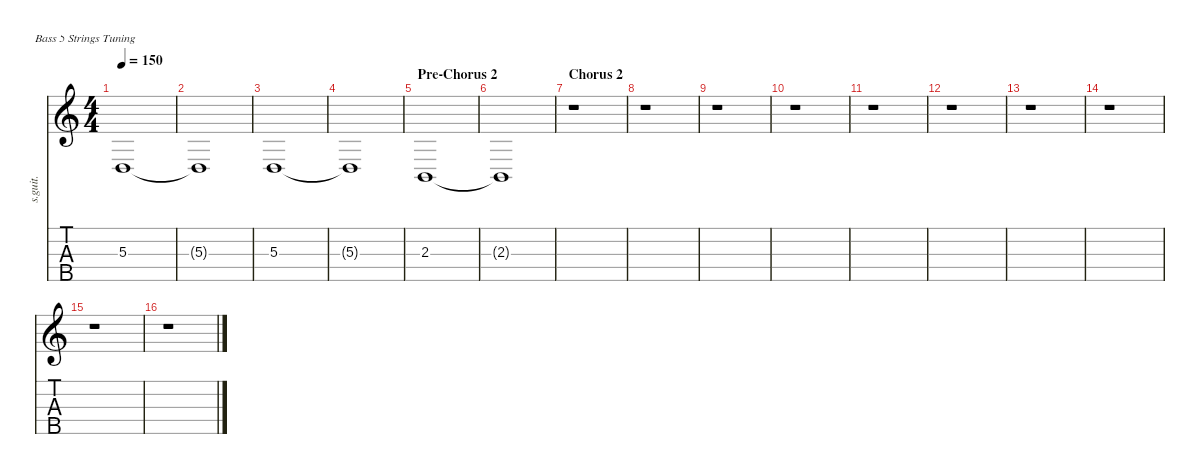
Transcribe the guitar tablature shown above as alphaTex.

\defaultSystemsLayout 4
\hideDynamics
\bracketExtendMode nobrackets
\track ("Piano" "s.guit.") {instrument acousticgrandpiano}
\staff {score tabs}
\tuning (G2 D2 A1 E1 B0)
\displaytranspose 12
\ts (4 4)
\tempo 150
\clef g2
\ks c
5.3.1{lyrics (0 "") lyrics (1 "") lyrics (2 "") lyrics (3 "") lyrics (4 "") dy f} |
5.3{t}.1{lyrics (0 "") lyrics (1 "") lyrics (2 "") lyrics (3 "") lyrics (4 "")} |
5.3.1{lyrics (0 "") lyrics (1 "") lyrics (2 "") lyrics (3 "") lyrics (4 "")} |
5.3{t}.1{lyrics (0 "") lyrics (1 "") lyrics (2 "") lyrics (3 "") lyrics (4 "")} |
\section ("" "Pre-Chorus 2")
2.3.1{lyrics (0 "") lyrics (1 "") lyrics (2 "") lyrics (3 "") lyrics (4 "")} |
2.3{t}.1{lyrics (0 "") lyrics (1 "") lyrics (2 "") lyrics (3 "") lyrics (4 "")} |
\section ("" "Chorus 2")
r.1 |
r.1 |
r.1 |
r.1 |
r.1 |
r.1 |
r.1 |
r.1 |
r.1 |
r.1
